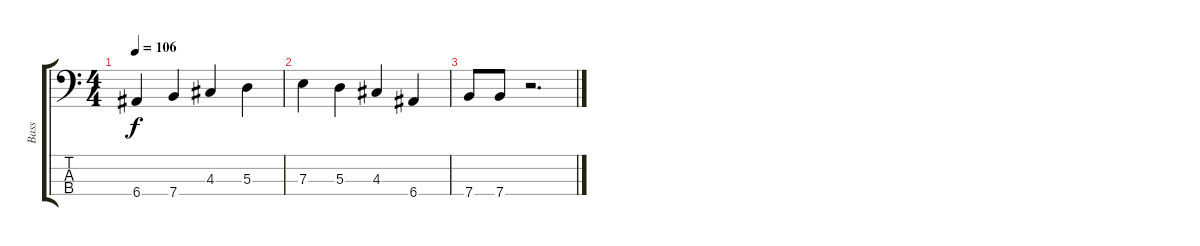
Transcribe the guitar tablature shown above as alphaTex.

\track ("Bass" "Bass") {instrument electricbassfinger}
\staff {score tabs}
\tuning (G2 D2 A1 E1) {hide}
\ts (4 4)
\tempo 106
\clef f4
\ks c
6.4.4{dy f} 7.4.4 4.3.4 5.3.4 |
7.3.4 5.3.4 4.3.4 6.4.4 |
7.4.8 7.4.8 r.2{d}
